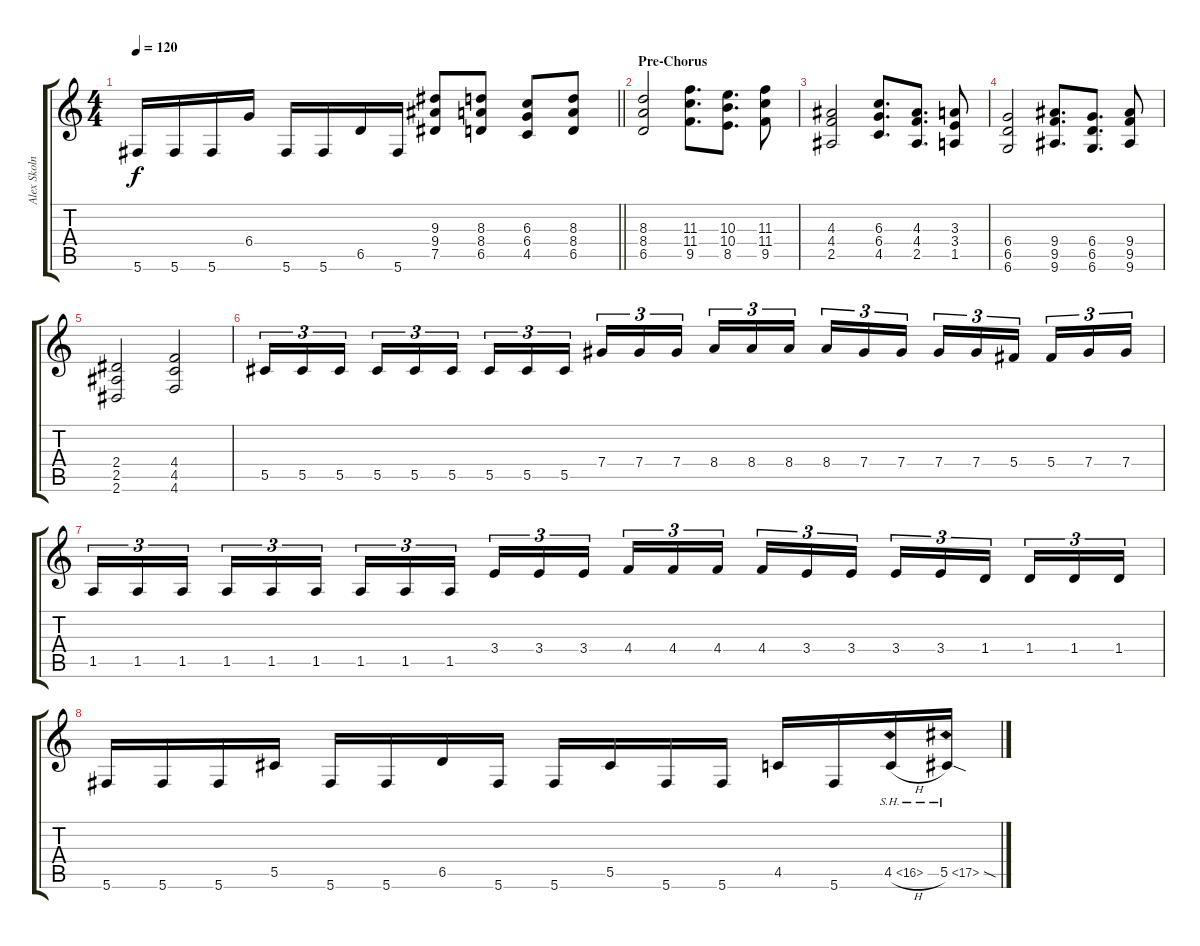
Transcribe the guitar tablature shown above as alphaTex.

\track ("Alex Skolnick" "Alex Skoln") {instrument distortionguitar}
\staff {score tabs}
\tuning (Eb4 Bb3 Gb3 Db3 Ab2 Db2) {hide}
\ts (4 4)
\tempo 120
\clef g2
\barLineRight lightlight
\ks c
5.6.16{dy f} 5.6.16 5.6.16 6.4.16 5.6.16 5.6.16 6.5.16 5.6.16 (9.3 9.4 7.5).8 (8.3 8.4 6.5).8 (6.3 6.4 4.5).8 (8.3 8.4 6.5).8 |
\section ("" "Pre-Chorus")
(8.3 8.4 6.5).2{balance 8} (11.3 11.4 9.5).8{d} (10.3 10.4 8.5).8{d} (11.3 11.4 9.5).8 |
(4.3 4.4 2.5).2 (6.3 6.4 4.5).8{d} (4.3 4.4 2.5).8{d} (3.3 3.4 1.5).8 |
(6.4 6.5 6.6).2 (9.4 9.5 9.6).8{d} (6.4 6.5 6.6).8{d} (9.4 9.5 9.6).8 |
(2.4 2.5 2.6).2 (4.4 4.5 4.6).2 |
5.5.16{tu (3 2)} 5.5.16{tu (3 2)} 5.5.16{tu (3 2) beam splitsecondary} 5.5.16{tu (3 2)} 5.5.16{tu (3 2)} 5.5.16{tu (3 2)} 5.5.16{tu (3 2)} 5.5.16{tu (3 2)} 5.5.16{tu (3 2) beam splitsecondary} 7.4.16{tu (3 2)} 7.4.16{tu (3 2)} 7.4.16{tu (3 2)} 8.4.16{tu (3 2)} 8.4.16{tu (3 2)} 8.4.16{tu (3 2) beam splitsecondary} 8.4.16{tu (3 2)} 7.4.16{tu (3 2)} 7.4.16{tu (3 2)} 7.4.16{tu (3 2)} 7.4.16{tu (3 2)} 5.4.16{tu (3 2) beam splitsecondary} 5.4.16{tu (3 2)} 7.4.16{tu (3 2)} 7.4.16{tu (3 2)} |
1.5.16{tu (3 2)} 1.5.16{tu (3 2)} 1.5.16{tu (3 2) beam splitsecondary} 1.5.16{tu (3 2)} 1.5.16{tu (3 2)} 1.5.16{tu (3 2)} 1.5.16{tu (3 2)} 1.5.16{tu (3 2)} 1.5.16{tu (3 2) beam splitsecondary} 3.4.16{tu (3 2)} 3.4.16{tu (3 2)} 3.4.16{tu (3 2)} 4.4.16{tu (3 2)} 4.4.16{tu (3 2)} 4.4.16{tu (3 2) beam splitsecondary} 4.4.16{tu (3 2)} 3.4.16{tu (3 2)} 3.4.16{tu (3 2)} 3.4.16{tu (3 2)} 3.4.16{tu (3 2)} 1.4.16{tu (3 2) beam splitsecondary} 1.4.16{tu (3 2)} 1.4.16{tu (3 2)} 1.4.16{tu (3 2)} |
5.6.16 5.6.16 5.6.16 5.5.16 5.6.16 5.6.16 6.5.16 5.6.16 5.6.16 5.5.16 5.6.16 5.6.16 4.5.16 5.6.16 4.5{sh 12 h}.16 5.5{sh 12 sod}.16
